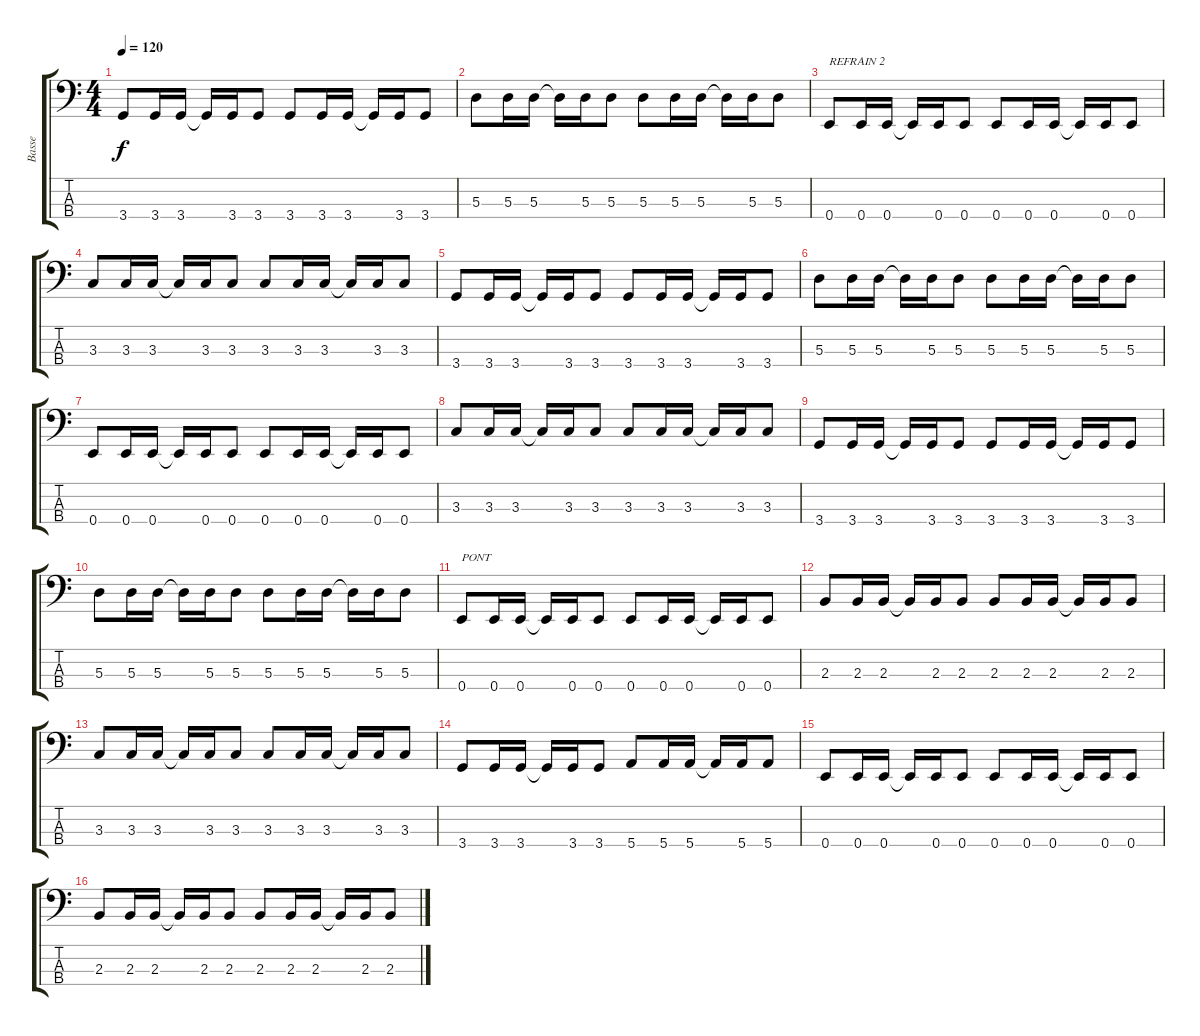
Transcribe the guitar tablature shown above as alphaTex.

\track ("Basse" "Basse") {instrument electricbasspick}
\staff {score tabs}
\tuning (G2 D2 A1 E1) {hide}
\ts (4 4)
\tempo 120
\clef f4
\ks c
3.4.8{dy f} 3.4.16 3.4.16 3.4{t}.16 3.4.16 3.4.8 3.4.8 3.4.16 3.4.16 3.4{t}.16 3.4.16 3.4.8 |
5.3.8 5.3.16 5.3.16 5.3{t}.16 5.3.16 5.3.8 5.3.8 5.3.16 5.3.16 5.3{t}.16 5.3.16 5.3.8 |
0.4.8{txt "REFRAIN 2"} 0.4.16 0.4.16 0.4{t}.16 0.4.16 0.4.8 0.4.8 0.4.16 0.4.16 0.4{t}.16 0.4.16 0.4.8 |
3.3.8 3.3.16 3.3.16 3.3{t}.16 3.3.16 3.3.8 3.3.8 3.3.16 3.3.16 3.3{t}.16 3.3.16 3.3.8 |
3.4.8 3.4.16 3.4.16 3.4{t}.16 3.4.16 3.4.8 3.4.8 3.4.16 3.4.16 3.4{t}.16 3.4.16 3.4.8 |
5.3.8 5.3.16 5.3.16 5.3{t}.16 5.3.16 5.3.8 5.3.8 5.3.16 5.3.16 5.3{t}.16 5.3.16 5.3.8 |
0.4.8 0.4.16 0.4.16 0.4{t}.16 0.4.16 0.4.8 0.4.8 0.4.16 0.4.16 0.4{t}.16 0.4.16 0.4.8 |
3.3.8 3.3.16 3.3.16 3.3{t}.16 3.3.16 3.3.8 3.3.8 3.3.16 3.3.16 3.3{t}.16 3.3.16 3.3.8 |
3.4.8 3.4.16 3.4.16 3.4{t}.16 3.4.16 3.4.8 3.4.8 3.4.16 3.4.16 3.4{t}.16 3.4.16 3.4.8 |
5.3.8 5.3.16 5.3.16 5.3{t}.16 5.3.16 5.3.8 5.3.8 5.3.16 5.3.16 5.3{t}.16 5.3.16 5.3.8 |
0.4.8{txt "PONT"} 0.4.16 0.4.16 0.4{t}.16 0.4.16 0.4.8 0.4.8 0.4.16 0.4.16 0.4{t}.16 0.4.16 0.4.8 |
2.3.8 2.3.16 2.3.16 2.3{t}.16 2.3.16 2.3.8 2.3.8 2.3.16 2.3.16 2.3{t}.16 2.3.16 2.3.8 |
3.3.8 3.3.16 3.3.16 3.3{t}.16 3.3.16 3.3.8 3.3.8 3.3.16 3.3.16 3.3{t}.16 3.3.16 3.3.8 |
3.4.8 3.4.16 3.4.16 3.4{t}.16 3.4.16 3.4.8 5.4.8 5.4.16 5.4.16 5.4{t}.16 5.4.16 5.4.8 |
0.4.8 0.4.16 0.4.16 0.4{t}.16 0.4.16 0.4.8 0.4.8 0.4.16 0.4.16 0.4{t}.16 0.4.16 0.4.8 |
2.3.8 2.3.16 2.3.16 2.3{t}.16 2.3.16 2.3.8 2.3.8 2.3.16 2.3.16 2.3{t}.16 2.3.16 2.3.8
